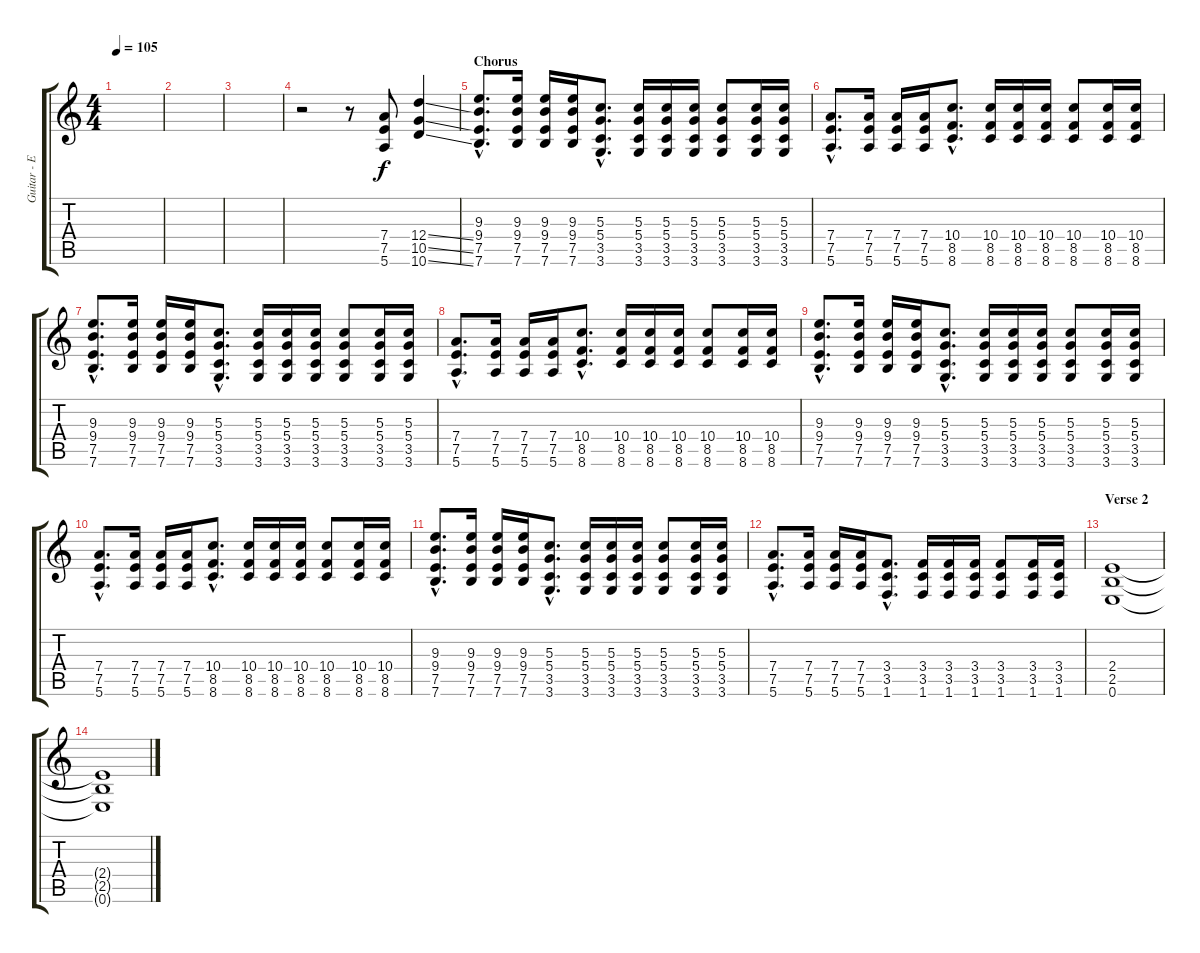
\track ("Guitar - Electric" "Guitar - E") {instrument distortionguitar}
\staff {score tabs}
\tuning (E4 B3 G3 D3 A2 E2) {hide}
\ts (4 4)
\tempo 105
\clef g2
\ks c
|
|
|
r.2 r.8 (7.4 7.5 5.6).8 (12.4{ss} 10.5{ss} 10.6{ss}).4 |
\section ("" "Chorus")
(9.3{hac} 9.4{hac} 7.5{hac} 7.6{hac}).8{d} (9.3 9.4 7.5 7.6).16 (9.3 9.4 7.5 7.6).16 (9.3 9.4 7.5 7.6).16 (5.3{hac} 5.4{hac} 3.5{hac} 3.6{hac}).8{d} (5.3 5.4 3.5 3.6).16 (5.3 5.4 3.5 3.6).16 (5.3 5.4 3.5 3.6).16 (5.3 5.4 3.5 3.6).8 (5.3 5.4 3.5 3.6).16 (5.3 5.4 3.5 3.6).16 |
(7.4{hac} 7.5{hac} 5.6{hac}).8{d} (7.4 7.5 5.6).16 (7.4 7.5 5.6).16 (7.4 7.5 5.6).16 (10.4{hac} 8.5{hac} 8.6{hac}).8{d} (10.4 8.5 8.6).16 (10.4 8.5 8.6).16 (10.4 8.5 8.6).16 (10.4 8.5 8.6).8 (10.4 8.5 8.6).16 (10.4 8.5 8.6).16 |
(9.3{hac} 9.4{hac} 7.5{hac} 7.6{hac}).8{d} (9.3 9.4 7.5 7.6).16 (9.3 9.4 7.5 7.6).16 (9.3 9.4 7.5 7.6).16 (5.3{hac} 5.4{hac} 3.5{hac} 3.6{hac}).8{d} (5.3 5.4 3.5 3.6).16 (5.3 5.4 3.5 3.6).16 (5.3 5.4 3.5 3.6).16 (5.3 5.4 3.5 3.6).8 (5.3 5.4 3.5 3.6).16 (5.3 5.4 3.5 3.6).16 |
(7.4{hac} 7.5{hac} 5.6{hac}).8{d} (7.4 7.5 5.6).16 (7.4 7.5 5.6).16 (7.4 7.5 5.6).16 (10.4{hac} 8.5{hac} 8.6{hac}).8{d} (10.4 8.5 8.6).16 (10.4 8.5 8.6).16 (10.4 8.5 8.6).16 (10.4 8.5 8.6).8 (10.4 8.5 8.6).16 (10.4 8.5 8.6).16 |
(9.3{hac} 9.4{hac} 7.5{hac} 7.6{hac}).8{d} (9.3 9.4 7.5 7.6).16 (9.3 9.4 7.5 7.6).16 (9.3 9.4 7.5 7.6).16 (5.3{hac} 5.4{hac} 3.5{hac} 3.6{hac}).8{d} (5.3 5.4 3.5 3.6).16 (5.3 5.4 3.5 3.6).16 (5.3 5.4 3.5 3.6).16 (5.3 5.4 3.5 3.6).8 (5.3 5.4 3.5 3.6).16 (5.3 5.4 3.5 3.6).16 |
(7.4{hac} 7.5{hac} 5.6{hac}).8{d} (7.4 7.5 5.6).16 (7.4 7.5 5.6).16 (7.4 7.5 5.6).16 (10.4{hac} 8.5{hac} 8.6{hac}).8{d} (10.4 8.5 8.6).16 (10.4 8.5 8.6).16 (10.4 8.5 8.6).16 (10.4 8.5 8.6).8 (10.4 8.5 8.6).16 (10.4 8.5 8.6).16 |
(9.3{hac} 9.4{hac} 7.5{hac} 7.6{hac}).8{d} (9.3 9.4 7.5 7.6).16 (9.3 9.4 7.5 7.6).16 (9.3 9.4 7.5 7.6).16 (5.3{hac} 5.4{hac} 3.5{hac} 3.6{hac}).8{d} (5.3 5.4 3.5 3.6).16 (5.3 5.4 3.5 3.6).16 (5.3 5.4 3.5 3.6).16 (5.3 5.4 3.5 3.6).8 (5.3 5.4 3.5 3.6).16 (5.3 5.4 3.5 3.6).16 |
(7.4{hac} 7.5{hac} 5.6{hac}).8{d} (7.4 7.5 5.6).16 (7.4 7.5 5.6).16 (7.4 7.5 5.6).16 (3.4{hac} 3.5{hac} 1.6{hac}).8{d} (3.4 3.5 1.6).16 (3.4 3.5 1.6).16 (3.4 3.5 1.6).16 (3.4 3.5 1.6).8 (3.4 3.5 1.6).16 (3.4 3.5 1.6).16 |
\section ("" "Verse 2")
(2.4 2.5 0.6).1{volume 0} |
(2.4{t} 2.5{t} 0.6{t}).1
